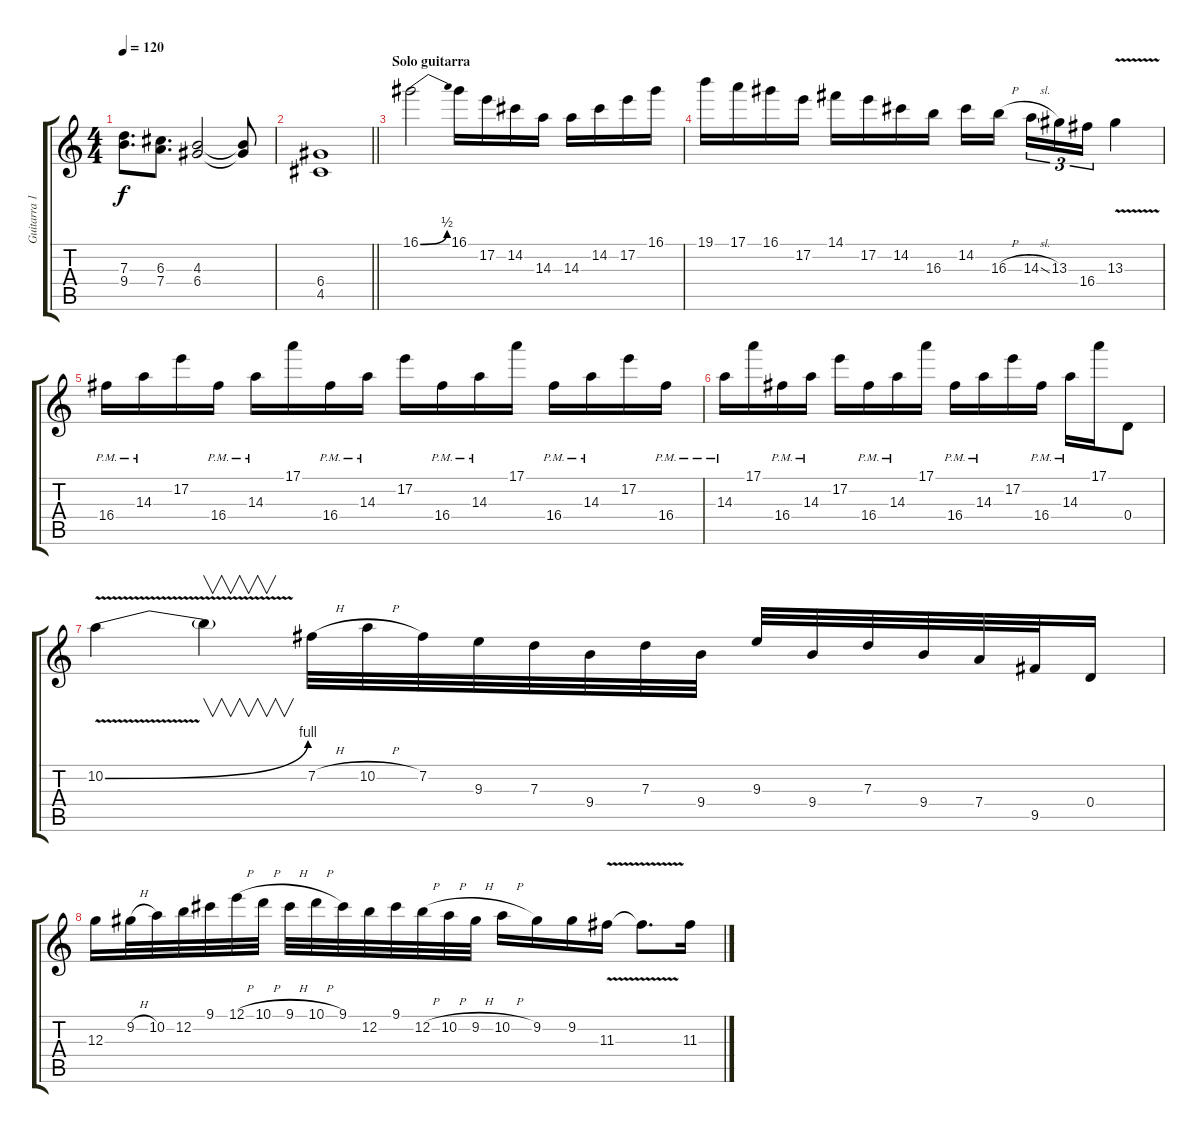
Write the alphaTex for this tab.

\track ("Guitarra 1" "Guitarra 1") {instrument distortionguitar}
\staff {score tabs}
\tuning (E4 B3 G3 D3 A2 E2) {hide}
\ts (4 4)
\tempo 120
\clef g2
\ks c
(7.3 9.4).8{d dy f} (6.3 7.4).8{d} (4.3 6.4).2 (4.3{t} 6.4{t}).8 |
\barLineRight lightlight
(6.4 4.5).1 |
\section ("" "Solo guitarra")
16.1{be (bend 0 0 60 2)}.2{volume 15 balance 8 instrument distortionguitar} 16.1.16 17.2.16 14.2.16 14.3.16 14.3.16 14.2.16 17.2.16 16.1.16 |
19.1.16 17.1.16 16.1.16 17.2.16 14.1.16 17.2.16 14.2.16 16.3.16 14.2.16 16.3{h}.16{beam splitsecondary} 14.3{sl}.16{tu (3 2)} 13.3.16{tu (3 2)} 16.4.16{tu (3 2)} 13.3{v}.4 |
16.4{pm}.16 14.3{pm}.16 17.2.16 16.4{pm}.16 14.3{pm}.16 17.1.16 16.4{pm}.16 14.3{pm}.16 17.2.16 16.4{pm}.16 14.3{pm}.16 17.1.16 16.4{pm}.16 14.3{pm}.16 17.2.16 16.4{pm}.16 |
14.3{pm}.16 17.1.16 16.4{pm}.16 14.3{pm}.16 17.2.16 16.4{pm}.16 14.3{pm}.16 17.1.16 16.4{pm}.16 14.3{pm}.16 17.2.16 16.4{pm}.16 14.3{pm}.16 17.1.16 0.4.8 |
10.2{be (bend 0 0 60 4) v}.4 10.2{t}.4{v} 7.2{h}.32 10.2{h}.32 7.2.32 9.3.32 7.3.32 9.4.32 7.3.32 9.4.32 9.3.32 9.4.32 7.3.32 9.4.32 7.4.32 9.5.32 0.4.16 |
12.3.16 9.2{h}.32 10.2.32 12.2.32 9.1.32 12.1{h}.32 10.1{h}.32 9.1{h}.32 10.1{h}.32 9.1.32 12.2.32 9.1.32 12.2{h}.32 10.2{h}.32 9.2{h}.32 10.2{h}.16 9.2.16 9.2.16 11.3{v}.16 11.3{t}.8{d} 11.3.16
